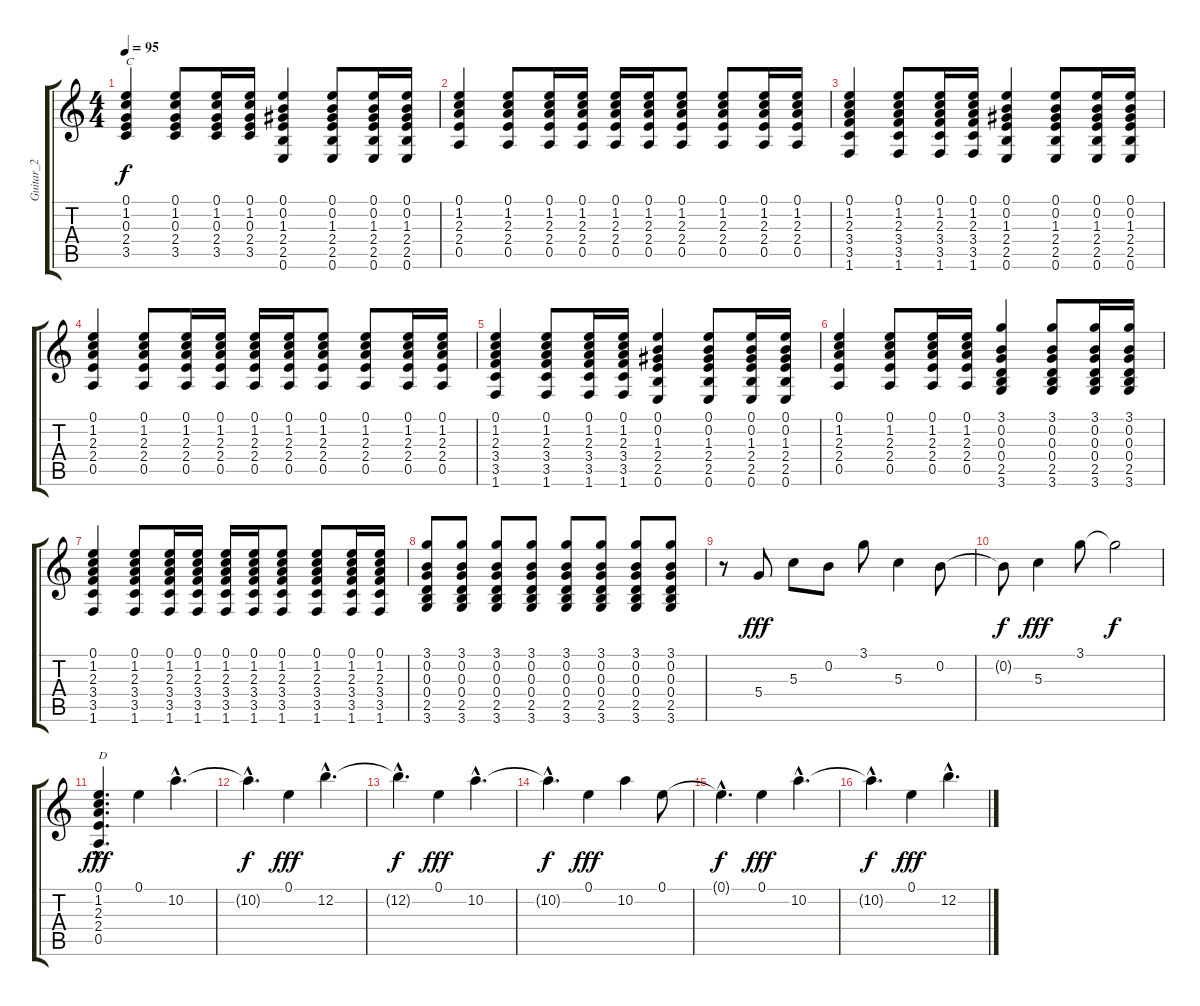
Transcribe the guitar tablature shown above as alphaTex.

\track ("Guitar_2" "Guitar_2") {instrument acousticguitarsteel}
\staff {score tabs}
\tuning (E4 B3 G3 D3 A2 E2) {hide}
\ts (4 4)
\tempo 95
\clef g2
\ks c
(0.1 1.2 0.3 2.4 3.5).4{txt "C" dy f} (0.1 1.2 0.3 2.4 3.5).8 (0.1 1.2 0.3 2.4 3.5).16 (0.1 1.2 0.3 2.4 3.5).16 (0.1 0.2 1.3 2.4 2.5 0.6).4 (0.1 0.2 1.3 2.4 2.5 0.6).8 (0.1 0.2 1.3 2.4 2.5 0.6).16 (0.1 0.2 1.3 2.4 2.5 0.6).16 |
(0.1 1.2 2.3 2.4 0.5).4 (0.1 1.2 2.3 2.4 0.5).8 (0.1 1.2 2.3 2.4 0.5).16 (0.1 1.2 2.3 2.4 0.5).16 (0.1 1.2 2.3 2.4 0.5).16 (0.1 1.2 2.3 2.4 0.5).16 (0.1 1.2 2.3 2.4 0.5).8 (0.1 1.2 2.3 2.4 0.5).8 (0.1 1.2 2.3 2.4 0.5).16 (0.1 1.2 2.3 2.4 0.5).16 |
(0.1 1.2 2.3 3.4 3.5 1.6).4 (0.1 1.2 2.3 3.4 3.5 1.6).8 (0.1 1.2 2.3 3.4 3.5 1.6).16 (0.1 1.2 2.3 3.4 3.5 1.6).16 (0.1 0.2 1.3 2.4 2.5 0.6).4 (0.1 0.2 1.3 2.4 2.5 0.6).8 (0.1 0.2 1.3 2.4 2.5 0.6).16 (0.1 0.2 1.3 2.4 2.5 0.6).16 |
(0.1 1.2 2.3 2.4 0.5).4 (0.1 1.2 2.3 2.4 0.5).8 (0.1 1.2 2.3 2.4 0.5).16 (0.1 1.2 2.3 2.4 0.5).16 (0.1 1.2 2.3 2.4 0.5).16 (0.1 1.2 2.3 2.4 0.5).16 (0.1 1.2 2.3 2.4 0.5).8 (0.1 1.2 2.3 2.4 0.5).8 (0.1 1.2 2.3 2.4 0.5).16 (0.1 1.2 2.3 2.4 0.5).16 |
(0.1 1.2 2.3 3.4 3.5 1.6).4 (0.1 1.2 2.3 3.4 3.5 1.6).8 (0.1 1.2 2.3 3.4 3.5 1.6).16 (0.1 1.2 2.3 3.4 3.5 1.6).16 (0.1 0.2 1.3 2.4 2.5 0.6).4 (0.1 0.2 1.3 2.4 2.5 0.6).8 (0.1 0.2 1.3 2.4 2.5 0.6).16 (0.1 0.2 1.3 2.4 2.5 0.6).16 |
(0.1 1.2 2.3 2.4 0.5).4 (0.1 1.2 2.3 2.4 0.5).8 (0.1 1.2 2.3 2.4 0.5).16 (0.1 1.2 2.3 2.4 0.5).16 (3.1 0.2 0.3 0.4 2.5 3.6).4 (3.1 0.2 0.3 0.4 2.5 3.6).8 (3.1 0.2 0.3 0.4 2.5 3.6).16 (3.1 0.2 0.3 0.4 2.5 3.6).16 |
(0.1 1.2 2.3 3.4 3.5 1.6).4 (0.1 1.2 2.3 3.4 3.5 1.6).8 (0.1 1.2 2.3 3.4 3.5 1.6).16 (0.1 1.2 2.3 3.4 3.5 1.6).16 (0.1 1.2 2.3 3.4 3.5 1.6).16 (0.1 1.2 2.3 3.4 3.5 1.6).16 (0.1 1.2 2.3 3.4 3.5 1.6).8 (0.1 1.2 2.3 3.4 3.5 1.6).8 (0.1 1.2 2.3 3.4 3.5 1.6).16 (0.1 1.2 2.3 3.4 3.5 1.6).16 |
(3.1 0.2 0.3 0.4 2.5 3.6).8 (3.1 0.2 0.3 0.4 2.5 3.6).8 (3.1 0.2 0.3 0.4 2.5 3.6).8 (3.1 0.2 0.3 0.4 2.5 3.6).8 (3.1 0.2 0.3 0.4 2.5 3.6).8 (3.1 0.2 0.3 0.4 2.5 3.6).8 (3.1 0.2 0.3 0.4 2.5 3.6).8 (3.1 0.2 0.3 0.4 2.5 3.6).8 |
r.8{volume 13} 5.4.8{dy fff} 5.3.8 0.2.8 3.1.8 5.3.4 0.2.8 |
0.2{t}.8{dy f} 5.3.4{dy fff} 3.1.8 3.1{t}.2{dy f} |
(0.1{hac} 1.2{hac} 2.3{hac} 2.4{hac} 0.5{hac}).4{d txt "D" dy fff} 0.1.4 10.2{hac}.4{d} |
10.2{hac t}.4{d dy f} 0.1.4{dy fff} 12.2{hac}.4{d} |
12.2{hac t}.4{d dy f} 0.1.4{dy fff} 10.2{hac}.4{d} |
10.2{hac t}.4{d dy f} 0.1.4{dy fff} 10.2.4 0.1.8 |
0.1{hac t}.4{d dy f} 0.1.4{dy fff} 10.2{hac}.4{d} |
10.2{hac t}.4{d dy f} 0.1.4{dy fff} 12.2{hac}.4{d}
